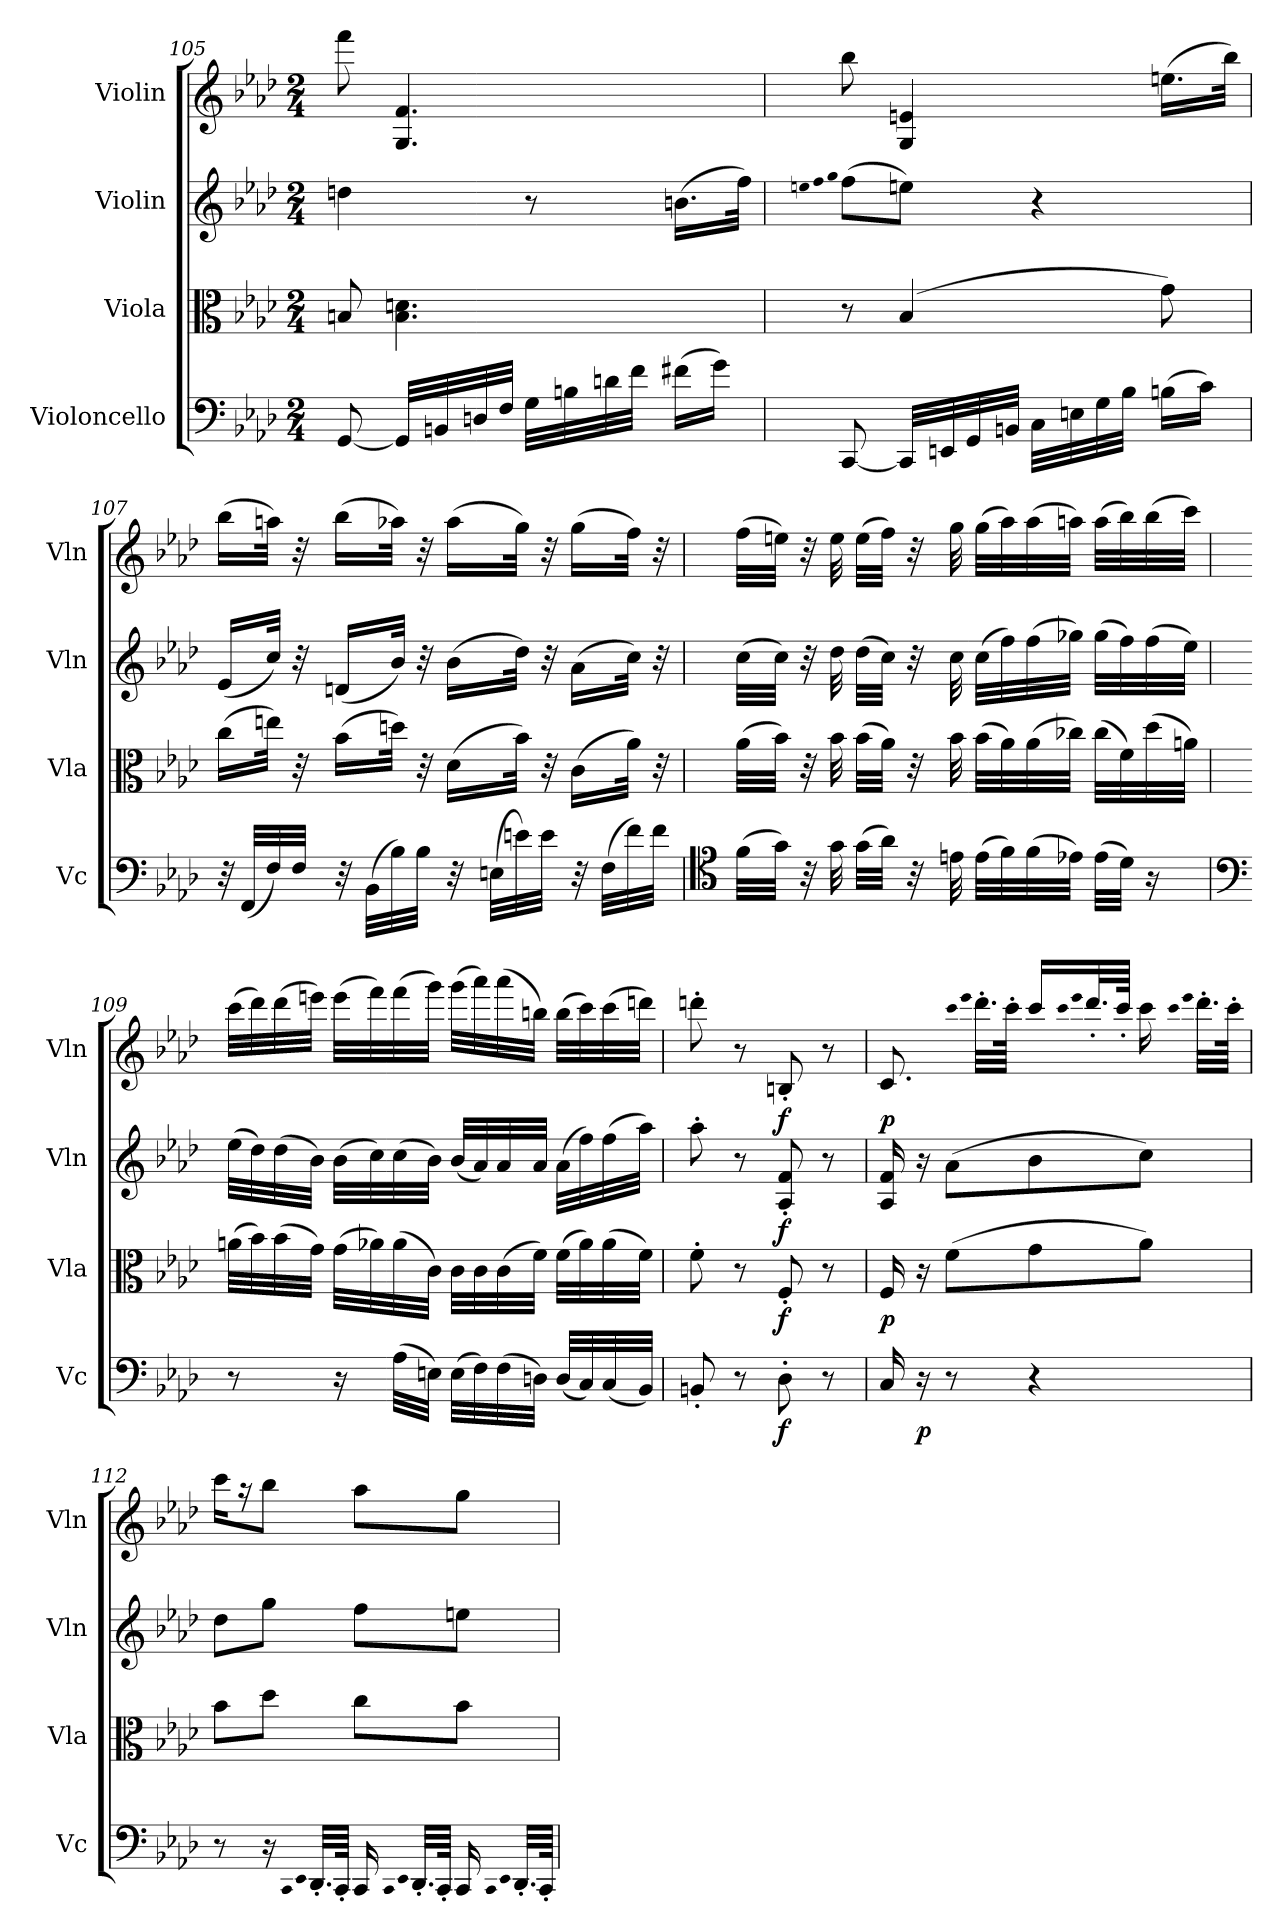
**kern	**dynam	**kern	**dynam	**kern	**dynam	**kern	**dynam
*part4	*part4	*part3	*part3	*part2	*part2	*part1	*part1
*staff4	*staff4	*staff3	*staff3	*staff2	*staff2	*staff1	*staff1
*I"Violoncello	*	*I"Viola	*	*I"Violin	*	*I"Violin	*
*I'Vc	*	*I'Vla	*	*I'Vln	*	*I'Vln	*
*clefF4	*	*clefC3	*	*clefG2	*	*clefG2	*
*k[b-e-a-d-]	*	*k[b-e-a-d-]	*	*k[b-e-a-d-]	*	*k[b-e-a-d-]	*
*M2/4	*	*M2/4	*	*M2/4	*	*M2/4	*
=105	=105	=105	=105	=105	=105	=105	=105
[8GG/	.	8Bn/	.	4ddn\	.	8fff\	.
32GG/LLL]	.	4.B\ 4.dn\	.	.	.	4.G/ 4.f/	.
32BBn/	.	.	.	.	.	.	.
32Dn/	.	.	.	.	.	.	.
32F/JJJ	.	.	.	.	.	.	.
32G\LLL	.	.	.	8r	.	.	.
32Bn\	.	.	.	.	.	.	.
32dn\	.	.	.	.	.	.	.
32f\JJJ	.	.	.	.	.	.	.
(16f#X\LL	.	.	.	(16.bn\LL	.	.	.
16g\JJ)	.	.	.	.	.	.	.
.	.	.	.	32ff\JJk)	.	.	.
=106	=106	=106	=106	=106	=106	=106	=106
.	.	.	.	qeen	.	.	.
.	.	.	.	qff	.	.	.
.	.	.	.	qgg	.	.	.
[8CC/	.	8r	.	(8ff\L	.	8bb-\	.
32CC/LLL]	.	(4B-/	.	8een\J)	.	4G/ 4en/	.
32EEn/	.	.	.	.	.	.	.
32GG/	.	.	.	.	.	.	.
32BBn/JJJ	.	.	.	.	.	.	.
32C\LLL	.	.	.	4r	.	.	.
32En\	.	.	.	.	.	.	.
32G\	.	.	.	.	.	.	.
32B-\JJJ	.	.	.	.	.	.	.
(16Bn\LL	.	8g\)	.	.	.	(16.een\LL	.
16c\JJ)	.	.	.	.	.	.	.
.	.	.	.	.	.	32bb-\JJk)	.
=107	=107	=107	=107	=107	=107	=107	=107
32r	.	(16cc\LL	.	(16e-/LL	.	(16bb-\LL	.
(32FF/LLL	.	.	.	.	.	.	.
32F/)	.	32een\JJk)	.	32cc/JJk)	.	32aan\JJk)	.
32F/JJJ	.	32r	.	32r	.	32r	.
32r	.	(16b-\LL	.	(16dn/LL	.	(16bb-\LL	.
(32BB-\LLL	.	.	.	.	.	.	.
32B-\)	.	32ddn\JJk)	.	32b-/JJk)	.	32aa-X\JJk)	.
32B-\JJJ	.	32r	.	32r	.	32r	.
32r	.	(16d-\LL	.	(16b-\LL	.	(16aa-\LL	.
(32En\LLL	.	.	.	.	.	.	.
32en\)	.	32b-\JJk)	.	32dd-\JJk)	.	32gg\JJk)	.
32e\JJJ	.	32r	.	32r	.	32r	.
32r	.	(16c\LL	.	(16a-\LL	.	(16gg\LL	.
(32F\LLL	.	.	.	.	.	.	.
32f\)	.	32a-\JJk)	.	32cc\JJk)	.	32ff\JJk)	.
32f\JJJ	.	32r	.	32r	.	32r	.
=108	=108	=108	=108	=108	=108	=108	=108
*clefC4	*	*	*	*	*	*	*
(32f\LLL	.	(32a-\LLL	.	(32cc\LLL	.	(32ff\LLL	.
32g\JJJ)	.	32b-\JJJ)	.	32cc\JJJ)	.	32een\JJJ)	.
32r	.	32r	.	32r	.	32r	.
32g\	.	32b-\	.	32dd-\	.	32ee\	.
(32g\LLL	.	(32b-\LLL	.	(32dd-\LLL	.	(32ee\LLL	.
32a-\JJJ)	.	32a-\JJJ)	.	32cc\JJJ)	.	32ff\JJJ)	.
32r	.	32r	.	32r	.	32r	.
32en\	.	32b-\	.	32cc\	.	32gg\	.
(32e\LLL	.	(32b-\LLL	.	(32cc\LLL	.	(32gg\LLL	.
32f\)	.	32a-\)	.	32ff\)	.	32aa-\)	.
(32f\	.	(32a-\	.	(32ff\	.	(32aa-\	.
32e-X\JJJ)	.	32cc-X\JJJ)	.	32gg-X\JJJ)	.	32aan\JJJ)	.
(32e-\LLL	.	(32cc-\LLL	.	(32gg-\LLL	.	(32aa\LLL	.
32d-\JJJ)	.	32f\)	.	32ff\)	.	32bb-\)	.
16r	.	(32dd-\	.	(32ff\	.	(32bb-\	.
.	.	32an\JJJ)	.	32ee-\JJJ)	.	32ccc\JJJ)	.
=109	=109	=109	=109	=109	=109	=109	=109
*clefF4	*	*	*	*	*	*	*
8r	.	(32an\LLL	.	(32ee-\LLL	.	(32ccc\LLL	.
.	.	32b-\)	.	32dd-\)	.	32ddd-\)	.
.	.	(32b-\	.	(32dd-\	.	(32ddd-\	.
.	.	32g\JJJ)	.	32b-\JJJ)	.	32eeen\JJJ)	.
16r	.	(32g\LLL	.	(32b-\LLL	.	(32eee\LLL	.
.	.	32a-X\)	.	32cc\)	.	32fff\)	.
(32A-\LLL	.	(32a-\	.	(32cc\	.	(32fff\	.
32En\JJJ)	.	32c\JJJ)	.	32b-\JJJ)	.	32ggg\JJJ)	.
(32E\LLL	.	32c\LLL	.	(32b-/LLL	.	(32ggg\LLL	.
32F\)	.	32c\	.	32a-/)	.	32aaa-\)	.
(32F\	.	(32c\	.	32a-/	.	(32aaa-\	.
32Dn\JJJ)	.	32f\JJJ)	.	32a-/JJJ	.	32bbn\JJJ)	.
(32D/LLL	.	(32f\LLL	.	(32a-\LLL	.	(32bb\LLL	.
32C/)	.	32a-\)	.	32ff\)	.	32ccc\)	.
(32C/	.	(32a-\	.	(32ff\	.	(32ccc\	.
32BB-/JJJ)	.	32f\JJJ)	.	32aa-\JJJ)	.	32dddn\JJJ)	.
=110	=110	=110	=110	=110	=110	=110	=110
8BBn'/	.	8f'\	.	8aa-'\	.	8dddn'\	.
8r	.	8r	.	8r	.	8r	.
8D-'\	f	8F'/	f	8A-'/ 8f'/	f	8Bn'/	f
8r	.	8r	.	8r	.	8r	.
=111	=111	=111	=111	=111	=111	=111	=111
16C/	.	16F/	p	16A-/ 16f/	.	8.c/	p
16r	p	16r	.	16r	.	.	.
8r	.	(8f\L	.	(8a-\L	.	.	.
.	.	.	.	.	.	qccc	.
.	.	.	.	.	.	qeee-	.
.	.	.	.	.	.	32.ddd-'\LLL	.
.	.	.	.	.	.	64ccc'\JJJk	.
4r	.	8g\	.	8b-\	.	16ccc\LL	.
.	.	.	.	.	.	qccc	.
.	.	.	.	.	.	qeee-	.
.	.	.	.	.	.	32.ddd-'/L	.
.	.	.	.	.	.	64ccc'/JJJk	.
.	.	8a-\J)	.	8cc\J)	.	16ccc\	.
.	.	.	.	.	.	qccc	.
.	.	.	.	.	.	qeee-	.
.	.	.	.	.	.	32.ddd-'\LLL	.
.	.	.	.	.	.	64ccc'\JJJk	.
=112	=112	=112	=112	=112	=112	=112	=112
8r	.	8b-\L	.	8dd-\L	.	16ccc\KL	.
.	.	.	.	.	.	16r	.
16r	.	8dd-\J	.	8gg\J	.	8bb-\J	.
qCC	.	.	.	.	.	.	.
qEE-	.	.	.	.	.	.	.
32.DD-'/LLL	.	.	.	.	.	.	.
64CC'/JJJk	.	.	.	.	.	.	.
16CC/	.	8cc\L	.	8ff\L	.	8aa-\L	.
qCC	.	.	.	.	.	.	.
qEE-	.	.	.	.	.	.	.
32.DD-'/LLL	.	.	.	.	.	.	.
64CC'/JJJk	.	.	.	.	.	.	.
16CC/	.	8b-\J	.	8een\J	.	8gg\J	.
qCC	.	.	.	.	.	.	.
qEE-	.	.	.	.	.	.	.
32.DD-'/LLL	.	.	.	.	.	.	.
64CC'/JJJk	.	.	.	.	.	.	.
=	=	=	=	=	=	=	=
*-	*-	*-	*-	*-	*-	*-	*-
